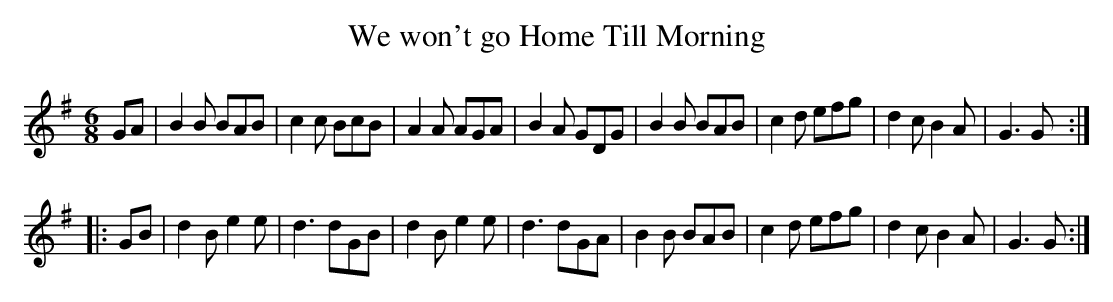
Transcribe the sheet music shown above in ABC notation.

X:1
T:We won't go Home Till Morning
M:6/8
L:1/8
K:G
GA |\
B2B BAB | c2c BcB | A2A AGA | B2A GDG |\
B2B BAB | c2d efg | d2c B2A | G3 G :|
|: GB |\
d2B e2e | d3 dGB | d2B e2e | d3 dGA |\
B2B BAB | c2d efg | d2c B2A | G3 G :|
